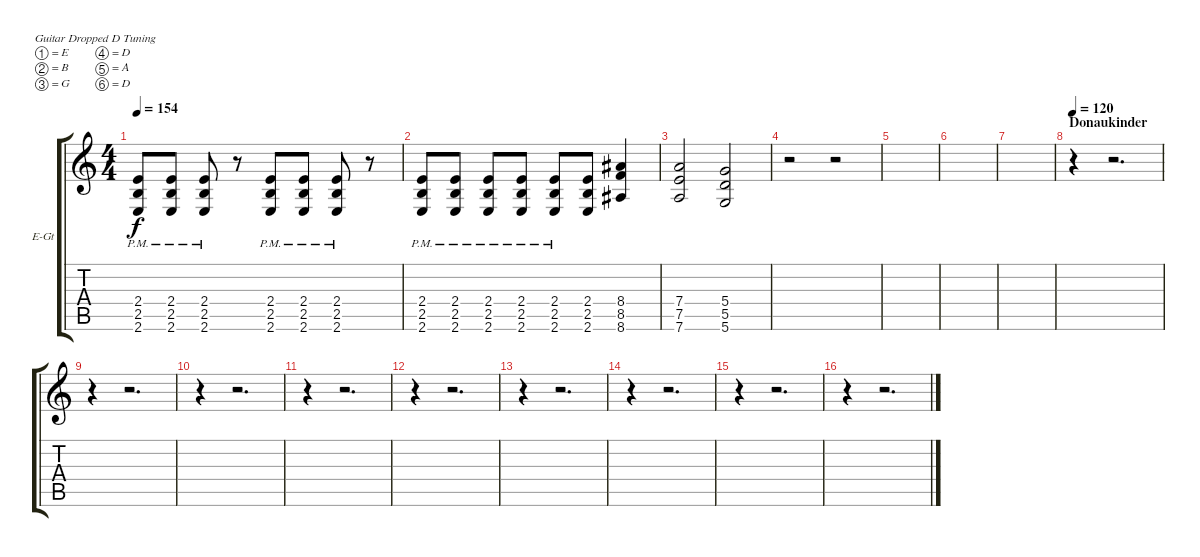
\bracketExtendMode groupsimilarinstruments
\firstSystemTrackNameOrientation horizontal
\otherSystemsTrackNameOrientation horizontal
\track ("Overdriven-guitar (Richard)" "E-Gt") {instrument overdrivenguitar}
\staff {score tabs}
\tuning (E4 B3 G3 D3 A2 D2)
\ts (4 4)
\tempo 154
\clef g2
\ks c
(2.4{pm} 2.5{pm} 2.6{pm}).8{dy f} (2.4{pm} 2.5{pm} 2.6{pm}).8 (2.4{pm} 2.5{pm} 2.6{pm}).8 r.8 (2.4{pm} 2.5{pm} 2.6{pm}).8 (2.4{pm} 2.5{pm} 2.6{pm}).8 (2.4{pm} 2.5{pm} 2.6{pm}).8 r.8 |
(2.4{pm} 2.5{pm} 2.6{pm}).8 (2.4{pm} 2.5{pm} 2.6{pm}).8 (2.4{pm} 2.5{pm} 2.6{pm}).8 (2.4{pm} 2.5{pm} 2.6{pm}).8 (2.4{pm} 2.5{pm} 2.6{pm}).8 (2.4 2.5 2.6).8 (8.4 8.5 8.6).4 |
(7.4 7.5 7.6).2 (5.4 5.6 5.5).2 |
r.2 r.2 |
|
|
|
\section ("" "Donaukinder")
\tempo 120
r.4 r.2{d} |
r.4 r.2{d} |
r.4 r.2{d} |
r.4 r.2{d} |
r.4 r.2{d} |
r.4 r.2{d} |
r.4 r.2{d} |
r.4 r.2{d} |
r.4 r.2{d}
